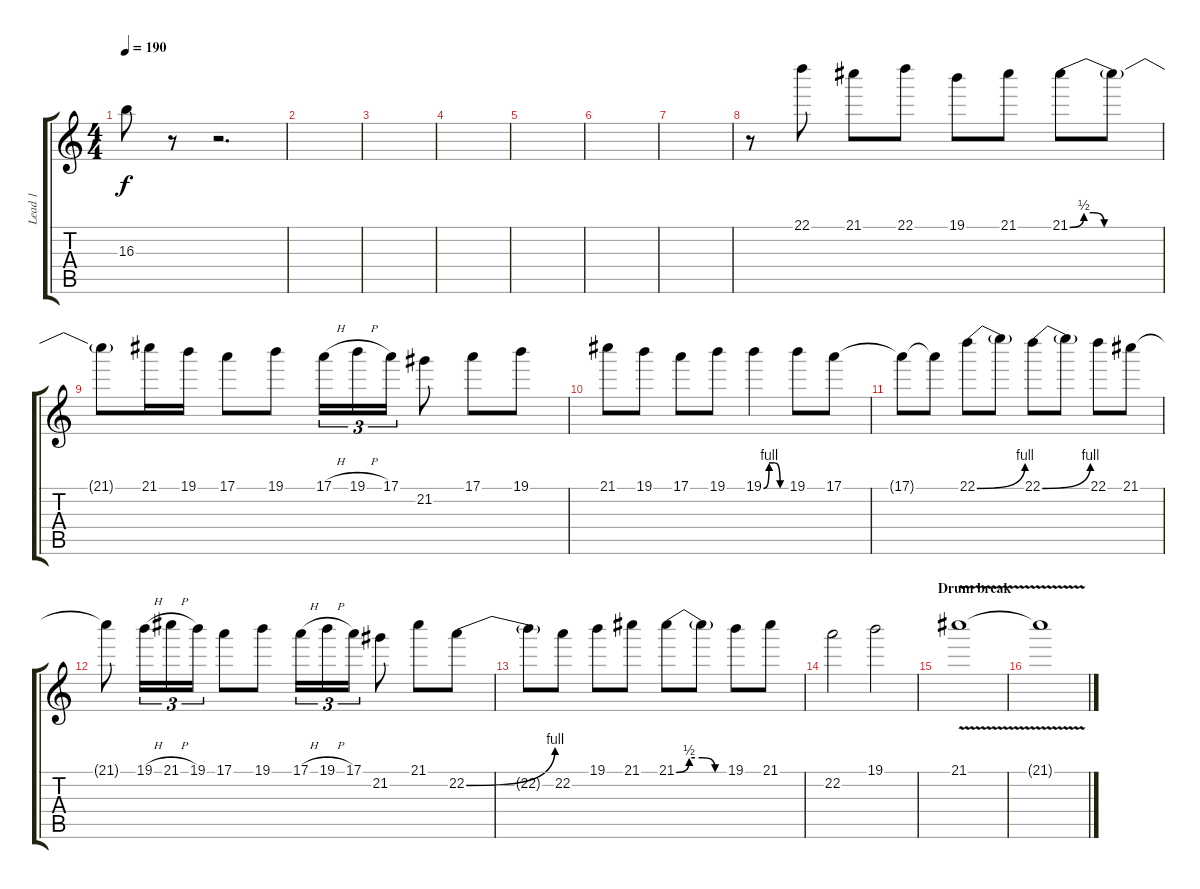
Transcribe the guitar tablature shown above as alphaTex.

\track ("Lead 1" "Lead 1") {instrument distortionguitar}
\staff {score tabs}
\tuning (E4 B3 G3 D3 A2 E2) {hide}
\ts (4 4)
\tempo 190
\clef g2
\ks c
16.3{t}.8{dy f} r.8 r.2{d} |
|
|
|
|
|
|
r.8 22.1.8 21.1.8 22.1.8 19.1.8 21.1.8 21.1{be (custom 0 0 9 2 15 2 22 0 32 0 45 0 60 0)}.8 21.1{t}.8 |
21.1{t}.8 21.1.16 19.1.16 17.1.8 19.1.8 17.1{h}.16{tu (3 2)} 19.1{h}.16{tu (3 2)} 17.1.16{tu (3 2)} 21.2.8 17.1.8 19.1.8 |
21.1.8 19.1.8 17.1.8 19.1.8 19.1{be (custom 0 0 15 4 30 4 45 0 60 0)}.4 19.1.8 17.1.8 |
17.1{t}.8 17.1{t}.8 22.1{be (bend 0 0 60 4)}.8 22.1{t}.8 22.1{be (bend 0 0 60 4)}.8 22.1{t}.8 22.1.8 21.1.8 |
21.1{t}.8 19.1{h}.16{tu (3 2)} 21.1{h}.16{tu (3 2)} 19.1.16{tu (3 2)} 17.1.8 19.1.8 17.1{h}.16{tu (3 2)} 19.1{h}.16{tu (3 2)} 17.1.16{tu (3 2)} 21.2.8 21.1.8 22.2{be (bend 0 0 60 4)}.8 |
22.2{t}.8 22.2.8 19.1.8 21.1.8 21.1{be (custom 0 0 15 2 30 2 45 0 60 0)}.8 21.1{t}.8 19.1.8 21.1.8 |
22.2.2{volume 13} 19.1.2 |
\section ("" "Drum break")
21.1{v}.1{volume 0} |
21.1{t}.1
